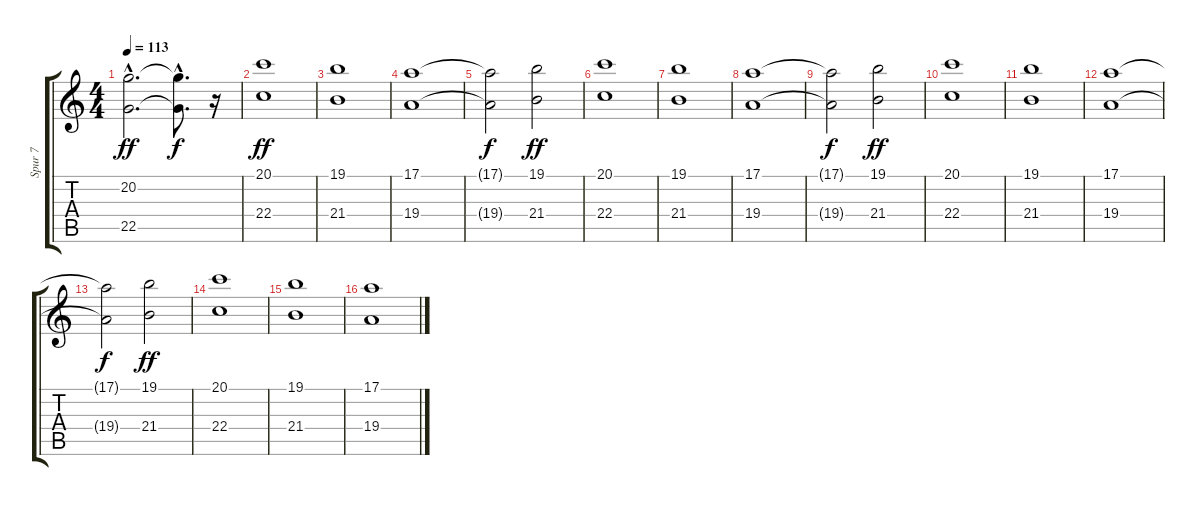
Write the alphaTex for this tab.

\track ("Spur 7" "Spur 7") {instrument stringensemble1}
\staff {score tabs}
\tuning (E4 B3 G3 D3 A2 E2) {hide}
\ts (4 4)
\tempo 113
\clef g2
\ks c
(20.2{hac} 22.5{hac}).2{d dy ff} (20.2{t} 22.5{hac t}).8{d dy f} r.16 |
(20.1 22.4).1{dy ff} |
(19.1 21.4).1 |
(17.1 19.4).1 |
(17.1{t} 19.4{t}).2{dy f} (19.1 21.4).2{dy ff} |
(20.1 22.4).1 |
(19.1 21.4).1 |
(17.1 19.4).1 |
(17.1{t} 19.4{t}).2{dy f} (19.1 21.4).2{dy ff} |
(20.1 22.4).1 |
(19.1 21.4).1 |
(17.1 19.4).1 |
(17.1{t} 19.4{t}).2{dy f} (19.1 21.4).2{dy ff} |
(20.1 22.4).1 |
(19.1 21.4).1 |
(17.1 19.4).1
